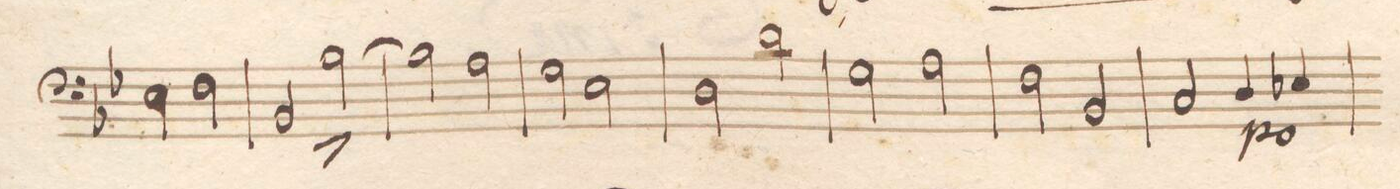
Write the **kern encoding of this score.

**kern	**dynam
*I"Baſso e Violoncello.	*
*clefF4	*
*k[b-e-]	*
*met(c|)	*
*M2/2	*
2E-\	.
2F\	.
=25	=25
2BB-^/	.
[2B-\	.
=26	=26
2B-\]	.
2A\	.
=27	=27
2G\	.
2E-\	.
=28	=28
2D\	.
2d\	.
=29	=29
2G\	.
2A\	.
=30	=30
2F\	.
2BB-/	.
=31	=31
2C/	.
4D/	p
4E-X/	.
=32	=32
*-	*-
